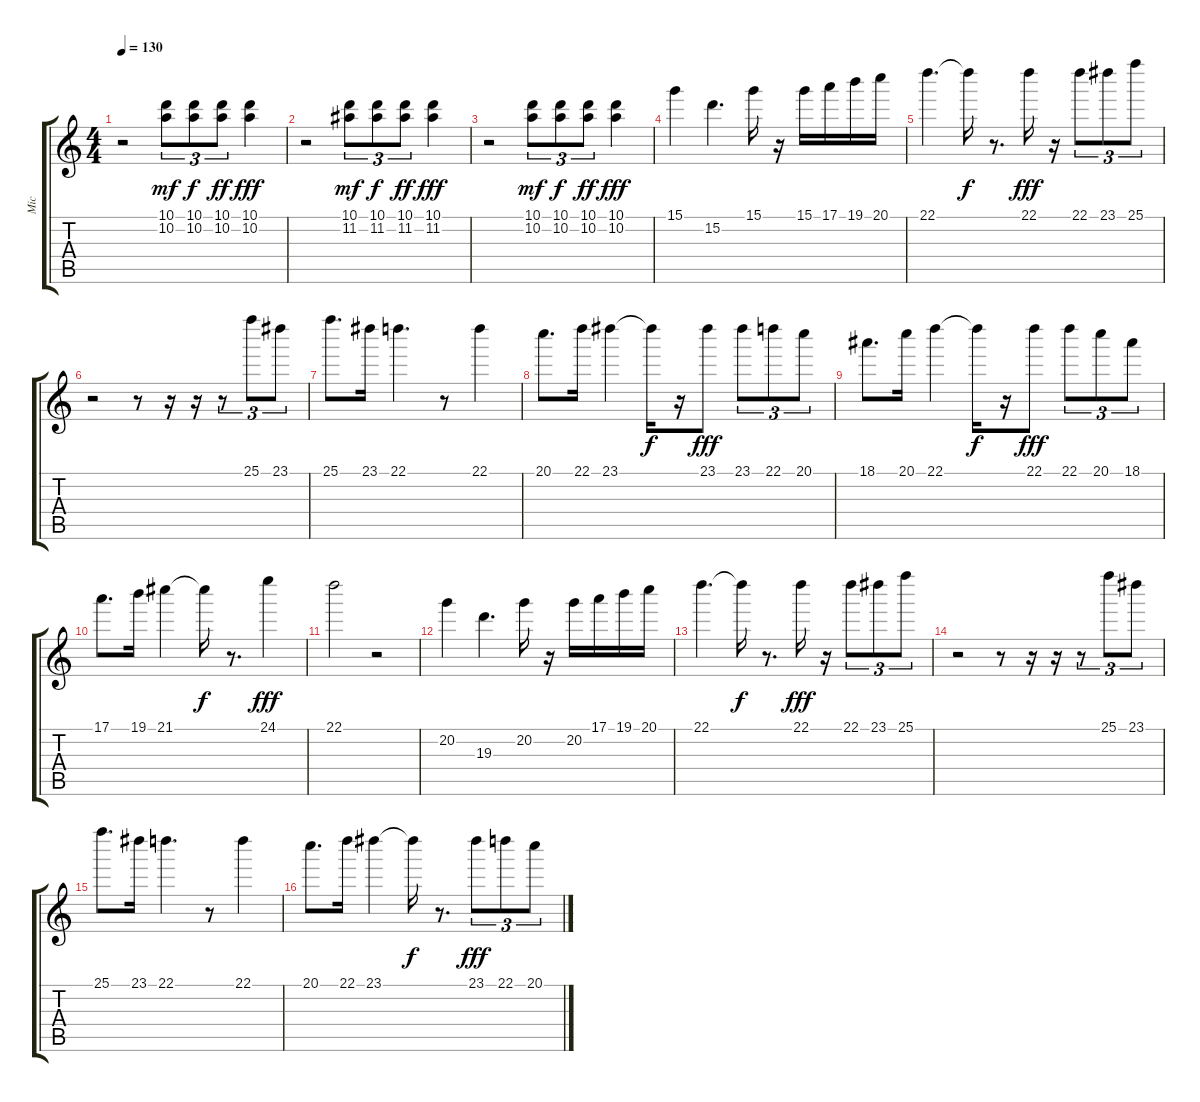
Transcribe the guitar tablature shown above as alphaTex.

\track ("Mic" "Mic") {instrument distortionguitar}
\staff {score tabs}
\tuning (E4 B3 G3 D3 A2 E2) {hide}
\ts (4 4)
\tempo 130
\clef g2
\ks c
r.2{dy fff} (10.1 10.2).8{tu (3 2) dy mf} (10.1 10.2).8{tu (3 2) dy f} (10.1 10.2).8{tu (3 2) dy ff} (10.1 10.2).4{dy fff} |
r.2 (10.1 11.2).8{tu (3 2) dy mf} (10.1 11.2).8{tu (3 2) dy f} (10.1 11.2).8{tu (3 2) dy ff} (10.1 11.2).4{dy fff} |
r.2 (10.1 10.2).8{tu (3 2) dy mf} (10.1 10.2).8{tu (3 2) dy f} (10.1 10.2).8{tu (3 2) dy ff} (10.1 10.2).4{dy fff} |
15.1.4 15.2.4{d} 15.1.16 r.16 15.1.16 17.1.16 19.1.16 20.1.16 |
22.1.4{d} 22.1{t}.16{dy f} r.8{d} 22.1.16{dy fff} r.16 22.1.8{tu (3 2)} 23.1.8{tu (3 2)} 25.1.8{tu (3 2)} |
r.2 r.8 r.16 r.16 r.8{tu (3 2)} 25.1.8{tu (3 2)} 23.1.8{tu (3 2)} |
25.1.8{d} 23.1.16 22.1.4{d} r.8 22.1.4 |
20.1.8{d} 22.1.16 23.1.4 23.1{t}.16{dy f} r.16 23.1.8{dy fff} 23.1.8{tu (3 2)} 22.1.8{tu (3 2)} 20.1.8{tu (3 2)} |
18.1.8{d} 20.1.16 22.1.4 22.1{t}.16{dy f} r.16 22.1.8{dy fff} 22.1.8{tu (3 2)} 20.1.8{tu (3 2)} 18.1.8{tu (3 2)} |
17.1.8{d} 19.1.16 21.1.4 21.1{t}.16{dy f} r.8{d} 24.1.4{dy fff} |
22.1.2 r.2 |
20.2.4 19.3.4{d} 20.2.16 r.16 20.2.16 17.1.16 19.1.16 20.1.16 |
22.1.4{d} 22.1{t}.16{dy f} r.8{d} 22.1.16{dy fff} r.16 22.1.8{tu (3 2)} 23.1.8{tu (3 2)} 25.1.8{tu (3 2)} |
r.2 r.8 r.16 r.16 r.8{tu (3 2)} 25.1.8{tu (3 2)} 23.1.8{tu (3 2)} |
25.1.8{d} 23.1.16 22.1.4{d} r.8 22.1.4 |
20.1.8{d} 22.1.16 23.1.4 23.1{t}.16{dy f} r.8{d} 23.1.8{tu (3 2) dy fff} 22.1.8{tu (3 2)} 20.1.8{tu (3 2)}
